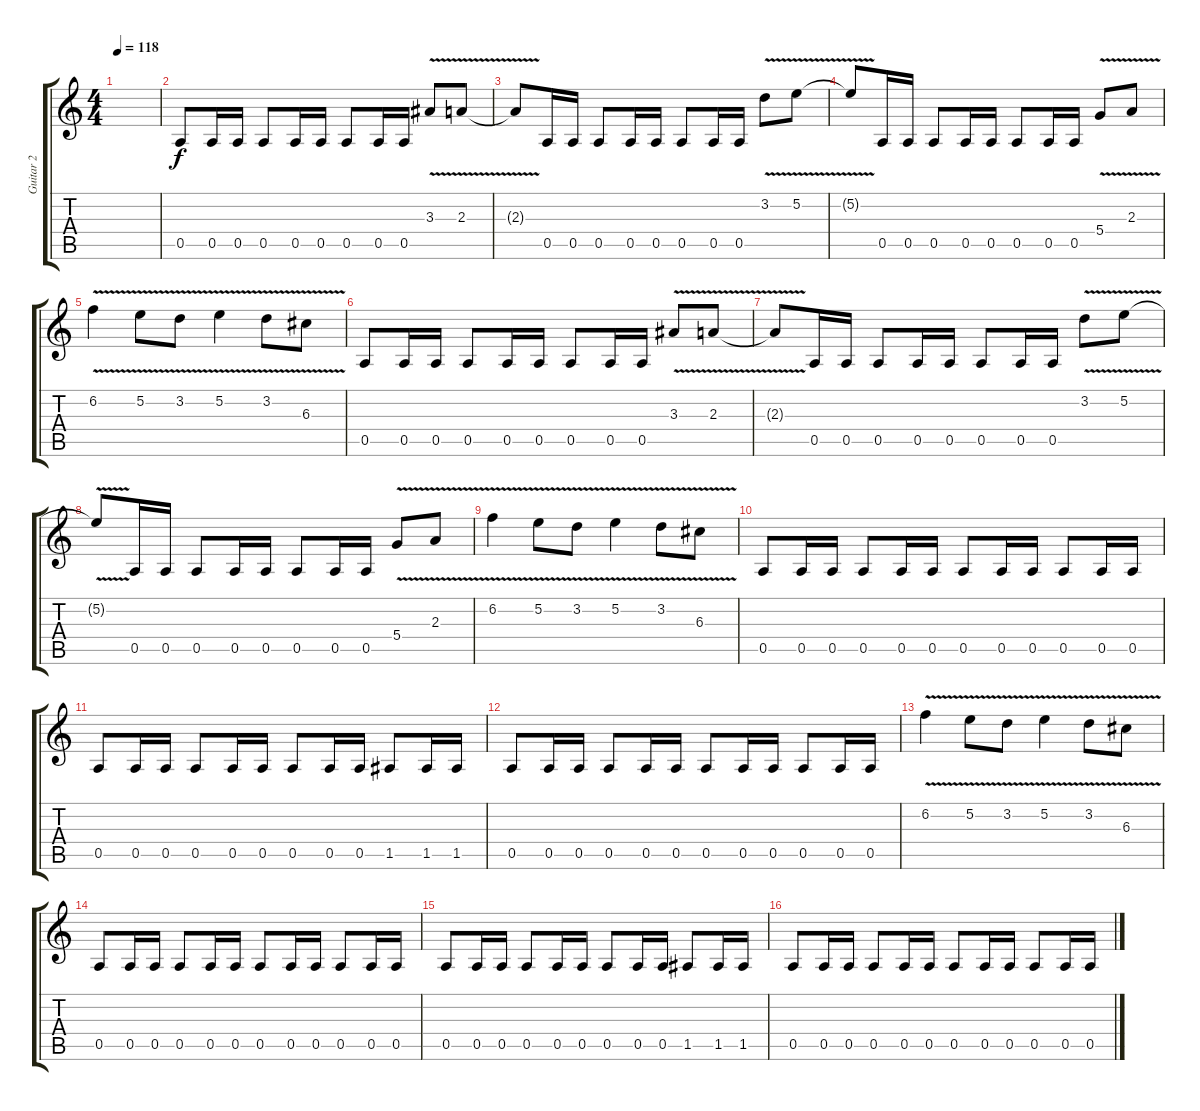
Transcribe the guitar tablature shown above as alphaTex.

\track ("Guitar 2" "Guitar 2") {instrument distortionguitar}
\staff {score tabs}
\tuning (E4 B3 G3 D3 A2 E2) {hide}
\ts (4 4)
\tempo 118
\clef g2
\ks c
|
0.5.8 0.5.16 0.5.16 0.5.8 0.5.16 0.5.16 0.5.8 0.5.16 0.5.16 3.3{v}.8 2.3{v}.8 |
2.3{t}.8 0.5.16 0.5.16 0.5.8 0.5.16 0.5.16 0.5.8 0.5.16 0.5.16 3.2{v}.8 5.2{v}.8 |
5.2{t}.8 0.5.16 0.5.16 0.5.8 0.5.16 0.5.16 0.5.8 0.5.16 0.5.16 5.4{v}.8 2.3{v}.8 |
6.2{v}.4 5.2{v}.8 3.2{v}.8 5.2{v}.4 3.2{v}.8 6.3{v}.8 |
0.5.8 0.5.16 0.5.16 0.5.8 0.5.16 0.5.16 0.5.8 0.5.16 0.5.16 3.3{v}.8 2.3{v}.8 |
2.3{t}.8 0.5.16 0.5.16 0.5.8 0.5.16 0.5.16 0.5.8 0.5.16 0.5.16 3.2{v}.8 5.2{v}.8 |
5.2{t}.8 0.5.16 0.5.16 0.5.8 0.5.16 0.5.16 0.5.8 0.5.16 0.5.16 5.4{v}.8 2.3{v}.8 |
6.2{v}.4 5.2{v}.8 3.2{v}.8 5.2{v}.4 3.2{v}.8 6.3{v}.8 |
0.5.8 0.5.16 0.5.16 0.5.8 0.5.16 0.5.16 0.5.8 0.5.16 0.5.16 0.5.8 0.5.16 0.5.16 |
0.5.8 0.5.16 0.5.16 0.5.8 0.5.16 0.5.16 0.5.8 0.5.16 0.5.16 1.5.8 1.5.16 1.5.16 |
0.5.8 0.5.16 0.5.16 0.5.8 0.5.16 0.5.16 0.5.8 0.5.16 0.5.16 0.5.8 0.5.16 0.5.16 |
6.2{v}.4 5.2{v}.8 3.2{v}.8 5.2{v}.4 3.2{v}.8 6.3{v}.8 |
0.5.8 0.5.16 0.5.16 0.5.8 0.5.16 0.5.16 0.5.8 0.5.16 0.5.16 0.5.8 0.5.16 0.5.16 |
0.5.8 0.5.16 0.5.16 0.5.8 0.5.16 0.5.16 0.5.8 0.5.16 0.5.16 1.5.8 1.5.16 1.5.16 |
0.5.8 0.5.16 0.5.16 0.5.8 0.5.16 0.5.16 0.5.8 0.5.16 0.5.16 0.5.8 0.5.16 0.5.16
